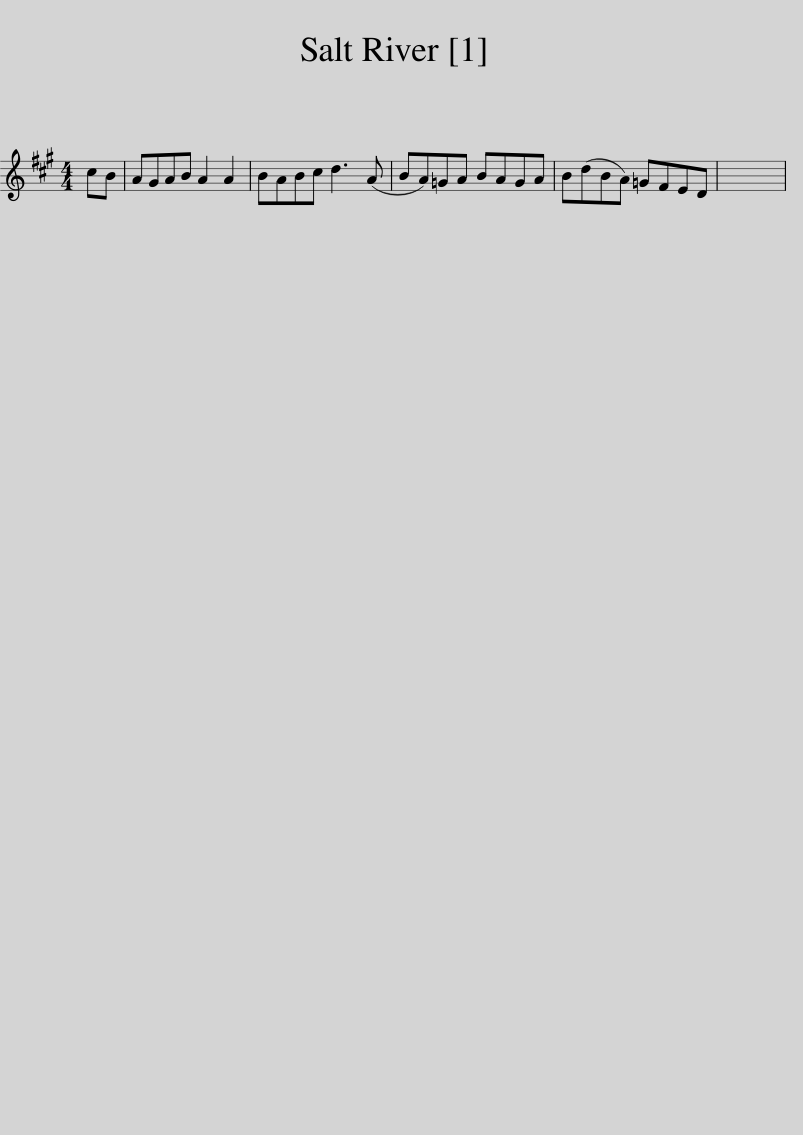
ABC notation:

X:1
L:1/8
M:4/4
I:linebreak $
K:A
V:1 treble
V:1
 cB | AGAB A2 A2 | BABc d3 (A | BA)=GA BAGA | B(dBA) =GFED | %5
 x8 | %6
